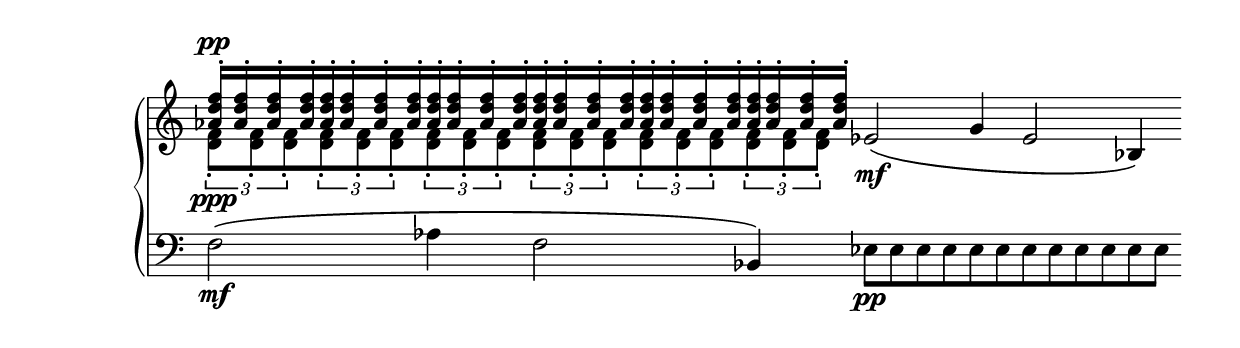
\version "2.18.2"
% \include "lilypond-book-preamble.ly"
\paper { oddFooterMarkup = ##f }


upper = \relative c''' {
  \clef treble
  
  \time 16/2
  %    \override Stem.length = #0
  \override PianoStaff.TimeSignature #'stencil = ##f 
  % <es,,>4 a des c aes' a g b, <c, f! g bes>1 
  %<e,,>4 a des des aes' aes g b,! <cis, fis g b>1 
  % b,4 c, f aes es
  % g, aes des e b
  % c,,4 des es f ges aes bes b c1
  % gis4 a b cis d e fis g!
  <<
      {
        \override Stem.direction = #UP
        <aes, d f>16[^.^\pp 16^. 16^.16^.16^.16^.16^.16^.16^.16^.16^.16^.16^.16^.16^.16^.16^.16^.16^.16^.16^.16^.16^.16^.]
      }
      \new Voice {
        \voiceTwo
        \tuplet 3/2 {<d, f>8[-._\ppp 8-. 8-.}
        \tuplet 3/2 {8-.8-.8-.}
        \tuplet 3/2 {8-.8-.8-.}
        \tuplet 3/2 {8-.8-.8-.}
        \tuplet 3/2 {8-.8-.8-.}
        \tuplet 3/2 {8-.8-.8-.]}
      }
    >>
    es2\mf\( g4 es2 bes4\)

}

lower = \relative c {
  \clef bass
  \time 8/2
  
  %    \override Stem.length = #0
  \override PianoStaff.TimeSignature #'stencil = ##f 
  % b1 f' <d fis>
  f2\mf\( aes4 f2 bes,4\)
  es8\pp[ 8 8 8 8 8 8 8 8 8 8 8]

}

\score {
  
  \new PianoStaff <<
    \new Staff = "upper" \upper
    \new Staff = "lower" \lower
  >>
  \layout { }
  \midi { }
}